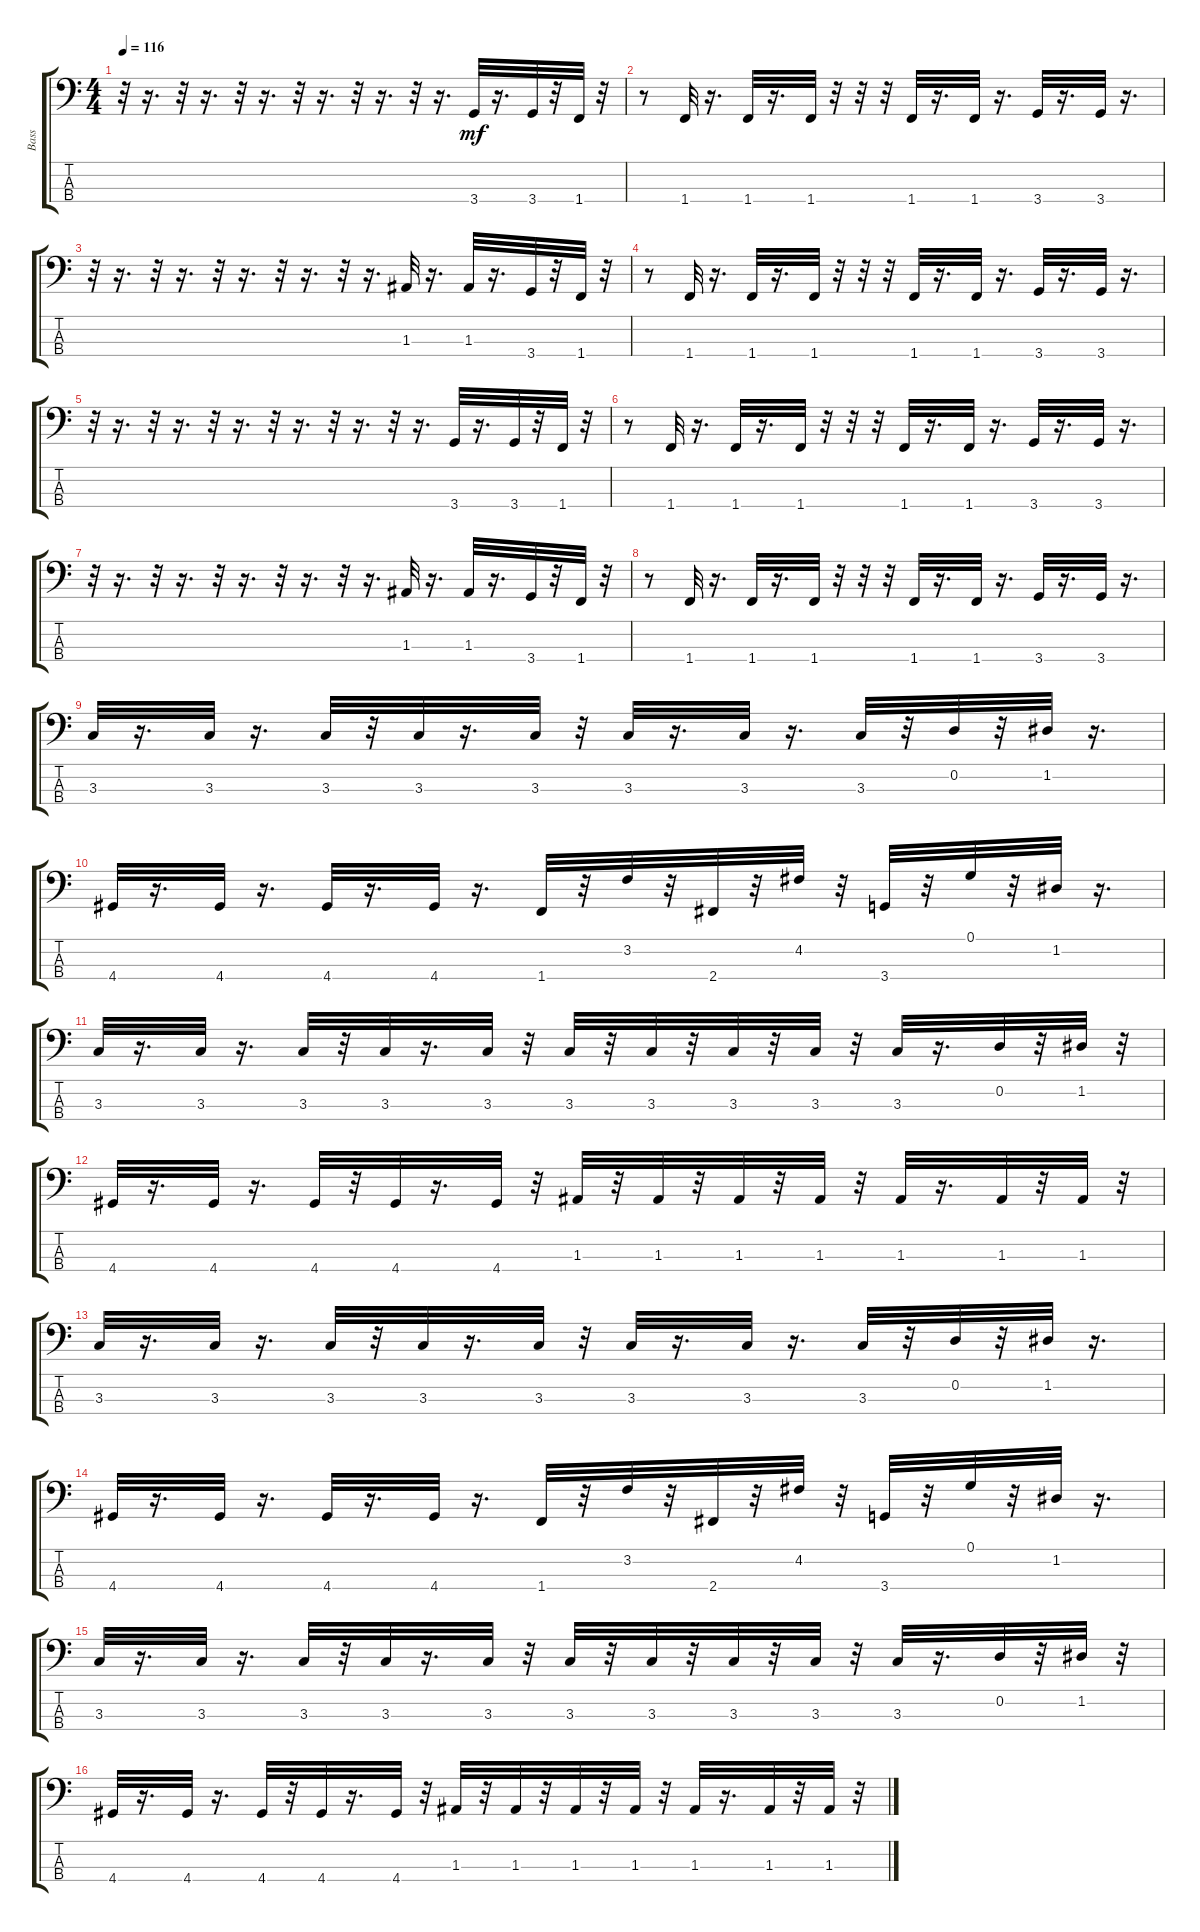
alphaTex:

\track ("Bass" "Bass") {instrument synthbass1}
\staff {score tabs}
\tuning (G2 D2 A1 E1) {hide}
\ts (4 4)
\tempo 116
\clef f4
\ks c
r.32{dy mf} r.16{d} r.32 r.16{d} r.32 r.16{d} r.32 r.16{d} r.32 r.16{d} r.32 r.16{d} 3.4.32 r.16{d} 3.4.32 r.32 1.4.32 r.32 |
r.8 1.4.32 r.16{d} 1.4.32 r.16{d} 1.4.32 r.32 r.32 r.32 1.4.32 r.16{d} 1.4.32 r.16{d} 3.4.32 r.16{d} 3.4.32 r.16{d} |
r.32 r.16{d} r.32 r.16{d} r.32 r.16{d} r.32 r.16{d} r.32 r.16{d} 1.3.32 r.16{d} 1.3.32 r.16{d} 3.4.32 r.32 1.4.32 r.32 |
r.8 1.4.32 r.16{d} 1.4.32 r.16{d} 1.4.32 r.32 r.32 r.32 1.4.32 r.16{d} 1.4.32 r.16{d} 3.4.32 r.16{d} 3.4.32 r.16{d} |
r.32 r.16{d} r.32 r.16{d} r.32 r.16{d} r.32 r.16{d} r.32 r.16{d} r.32 r.16{d} 3.4.32 r.16{d} 3.4.32 r.32 1.4.32 r.32 |
r.8 1.4.32 r.16{d} 1.4.32 r.16{d} 1.4.32 r.32 r.32 r.32 1.4.32 r.16{d} 1.4.32 r.16{d} 3.4.32 r.16{d} 3.4.32 r.16{d} |
r.32 r.16{d} r.32 r.16{d} r.32 r.16{d} r.32 r.16{d} r.32 r.16{d} 1.3.32 r.16{d} 1.3.32 r.16{d} 3.4.32 r.32 1.4.32 r.32 |
r.8 1.4.32 r.16{d} 1.4.32 r.16{d} 1.4.32 r.32 r.32 r.32 1.4.32 r.16{d} 1.4.32 r.16{d} 3.4.32 r.16{d} 3.4.32 r.16{d} |
3.3.32 r.16{d} 3.3.32 r.16{d} 3.3.32 r.32 3.3.32 r.16{d} 3.3.32 r.32 3.3.32 r.16{d} 3.3.32 r.16{d} 3.3.32 r.32 0.2.32 r.32 1.2.32 r.16{d} |
4.4.32 r.16{d} 4.4.32 r.16{d} 4.4.32 r.16{d} 4.4.32 r.16{d} 1.4.32 r.32 3.2.32 r.32 2.4.32 r.32 4.2.32 r.32 3.4.32 r.32 0.1.32 r.32 1.2.32 r.16{d} |
3.3.32 r.16{d} 3.3.32 r.16{d} 3.3.32 r.32 3.3.32 r.16{d} 3.3.32 r.32 3.3.32 r.32 3.3.32 r.32 3.3.32 r.32 3.3.32 r.32 3.3.32 r.16{d} 0.2.32 r.32 1.2.32 r.32 |
4.4.32 r.16{d} 4.4.32 r.16{d} 4.4.32 r.32 4.4.32 r.16{d} 4.4.32 r.32 1.3.32 r.32 1.3.32 r.32 1.3.32 r.32 1.3.32 r.32 1.3.32 r.16{d} 1.3.32 r.32 1.3.32 r.32 |
3.3.32 r.16{d} 3.3.32 r.16{d} 3.3.32 r.32 3.3.32 r.16{d} 3.3.32 r.32 3.3.32 r.16{d} 3.3.32 r.16{d} 3.3.32 r.32 0.2.32 r.32 1.2.32 r.16{d} |
4.4.32 r.16{d} 4.4.32 r.16{d} 4.4.32 r.16{d} 4.4.32 r.16{d} 1.4.32 r.32 3.2.32 r.32 2.4.32 r.32 4.2.32 r.32 3.4.32 r.32 0.1.32 r.32 1.2.32 r.16{d} |
3.3.32 r.16{d} 3.3.32 r.16{d} 3.3.32 r.32 3.3.32 r.16{d} 3.3.32 r.32 3.3.32 r.32 3.3.32 r.32 3.3.32 r.32 3.3.32 r.32 3.3.32 r.16{d} 0.2.32 r.32 1.2.32 r.32 |
4.4.32 r.16{d} 4.4.32 r.16{d} 4.4.32 r.32 4.4.32 r.16{d} 4.4.32 r.32 1.3.32 r.32 1.3.32 r.32 1.3.32 r.32 1.3.32 r.32 1.3.32 r.16{d} 1.3.32 r.32 1.3.32 r.32
